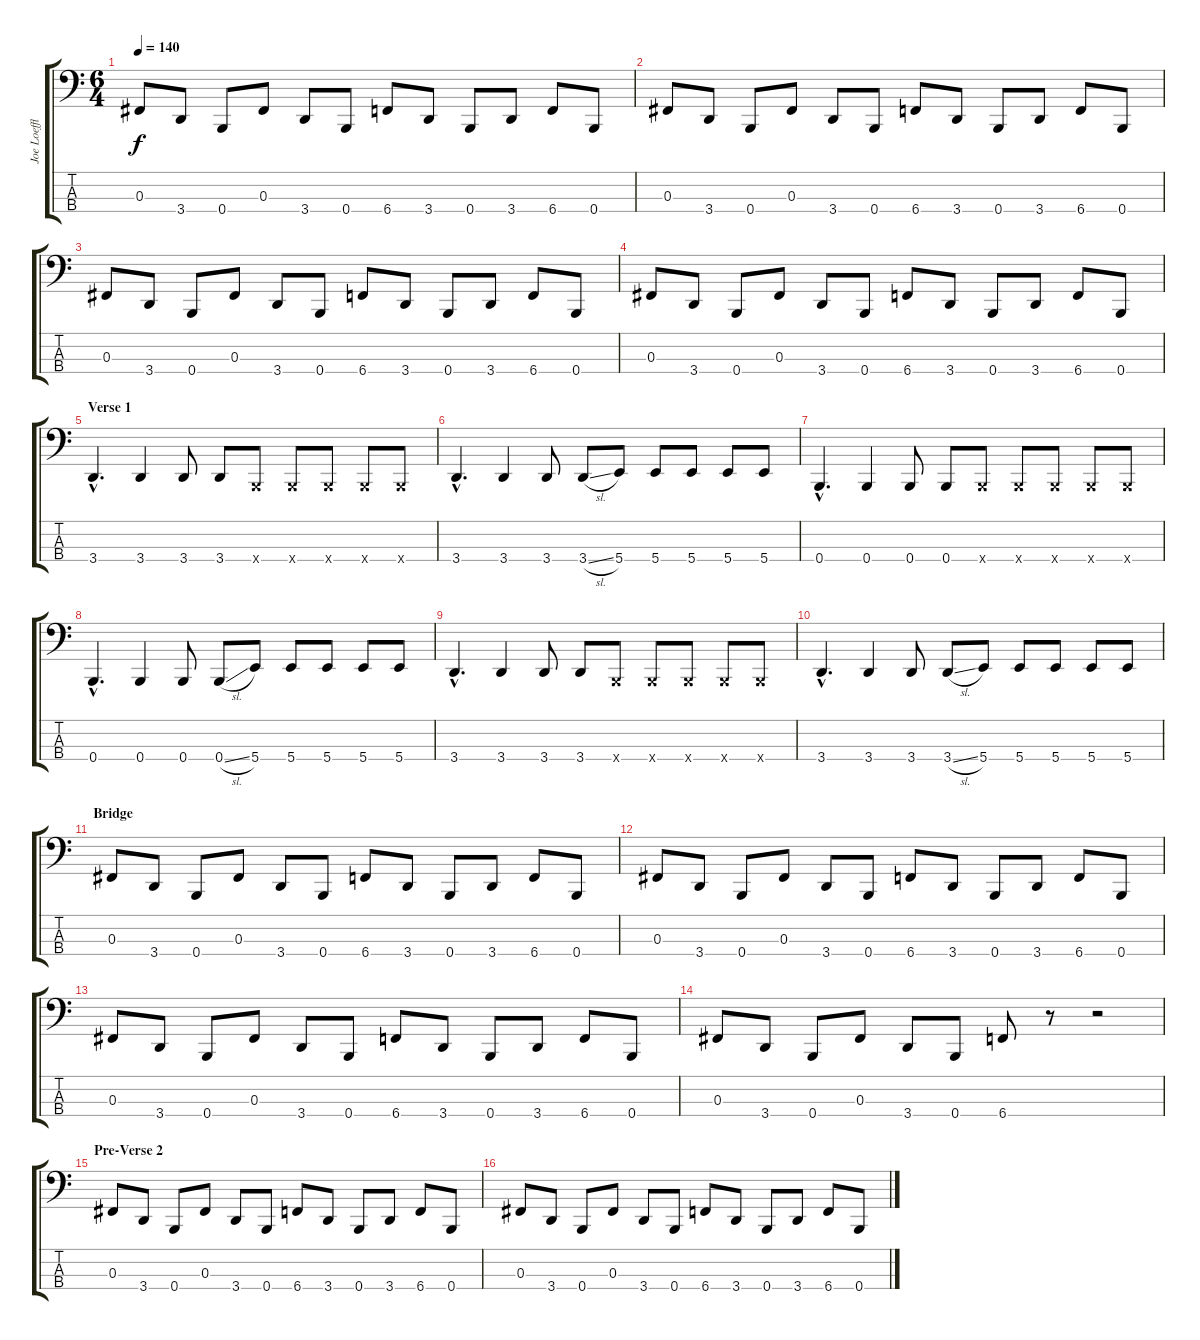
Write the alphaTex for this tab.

\track ("Joe Loeffler - Bass" "Joe Loeffl") {instrument electricbassfinger}
\staff {score tabs}
\tuning (E2 B1 Gb1 B0) {hide}
\ts (6 4)
\tempo 140
\clef f4
\ks c
0.3.8{dy f} 3.4.8 0.4.8 0.3.8 3.4.8 0.4.8 6.4.8 3.4.8 0.4.8 3.4.8 6.4.8 0.4.8 |
0.3.8 3.4.8 0.4.8 0.3.8 3.4.8 0.4.8 6.4.8 3.4.8 0.4.8 3.4.8 6.4.8 0.4.8 |
0.3.8 3.4.8 0.4.8 0.3.8 3.4.8 0.4.8 6.4.8 3.4.8 0.4.8 3.4.8 6.4.8 0.4.8 |
0.3.8 3.4.8 0.4.8 0.3.8 3.4.8 0.4.8 6.4.8 3.4.8 0.4.8 3.4.8 6.4.8 0.4.8 |
\section ("" "Verse 1")
3.4{hac}.4{d} 3.4.4 3.4.8 3.4.8 0.4{x}.8 0.4{x}.8 0.4{x}.8 0.4{x}.8 0.4{x}.8 |
3.4{hac}.4{d} 3.4.4 3.4.8 3.4{sl}.8 5.4.8 5.4.8 5.4.8 5.4.8 5.4.8 |
0.4{hac}.4{d} 0.4.4 0.4.8 0.4.8 0.4{x}.8 0.4{x}.8 0.4{x}.8 0.4{x}.8 0.4{x}.8 |
0.4{hac}.4{d} 0.4.4 0.4.8 0.4{sl}.8 5.4.8 5.4.8 5.4.8 5.4.8 5.4.8 |
3.4{hac}.4{d} 3.4.4 3.4.8 3.4.8 0.4{x}.8 0.4{x}.8 0.4{x}.8 0.4{x}.8 0.4{x}.8 |
3.4{hac}.4{d} 3.4.4 3.4.8 3.4{sl}.8 5.4.8 5.4.8 5.4.8 5.4.8 5.4.8 |
\section ("" "Bridge")
0.3.8 3.4.8 0.4.8 0.3.8 3.4.8 0.4.8 6.4.8 3.4.8 0.4.8 3.4.8 6.4.8 0.4.8 |
0.3.8 3.4.8 0.4.8 0.3.8 3.4.8 0.4.8 6.4.8 3.4.8 0.4.8 3.4.8 6.4.8 0.4.8 |
0.3.8 3.4.8 0.4.8 0.3.8 3.4.8 0.4.8 6.4.8 3.4.8 0.4.8 3.4.8 6.4.8 0.4.8 |
0.3.8 3.4.8 0.4.8 0.3.8 3.4.8 0.4.8 6.4.8 r.8 r.2 |
\section ("" "Pre-Verse 2")
0.3.8 3.4.8 0.4.8 0.3.8 3.4.8 0.4.8 6.4.8 3.4.8 0.4.8 3.4.8 6.4.8 0.4.8 |
0.3.8 3.4.8 0.4.8 0.3.8 3.4.8 0.4.8 6.4.8 3.4.8 0.4.8 3.4.8 6.4.8 0.4.8
